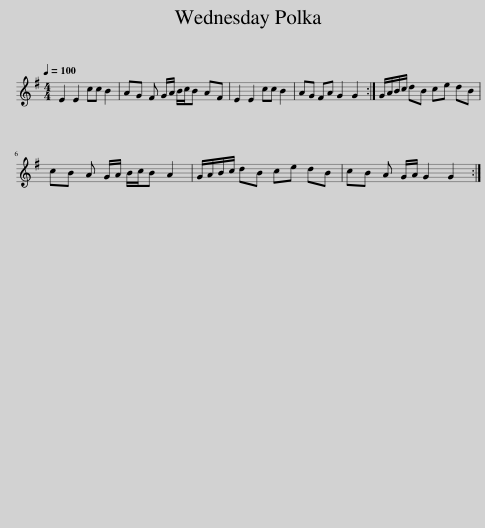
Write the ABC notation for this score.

X:1
L:1/8
Q:1/4=100
M:4/4
I:linebreak $
K:Emin
V:1 treble
V:1
 E2 E2 cc B2 | AG F G/A/ B/c/B AF | E2 E2 cc B2 | AG FA G2 G2 :| G/A/B/c/ dB ce dB |$ %5
 cB A G/A/ B/c/B A2 | G/A/B/c/ dB ce dB | cB A G/A/ G2 G2 :| %8
